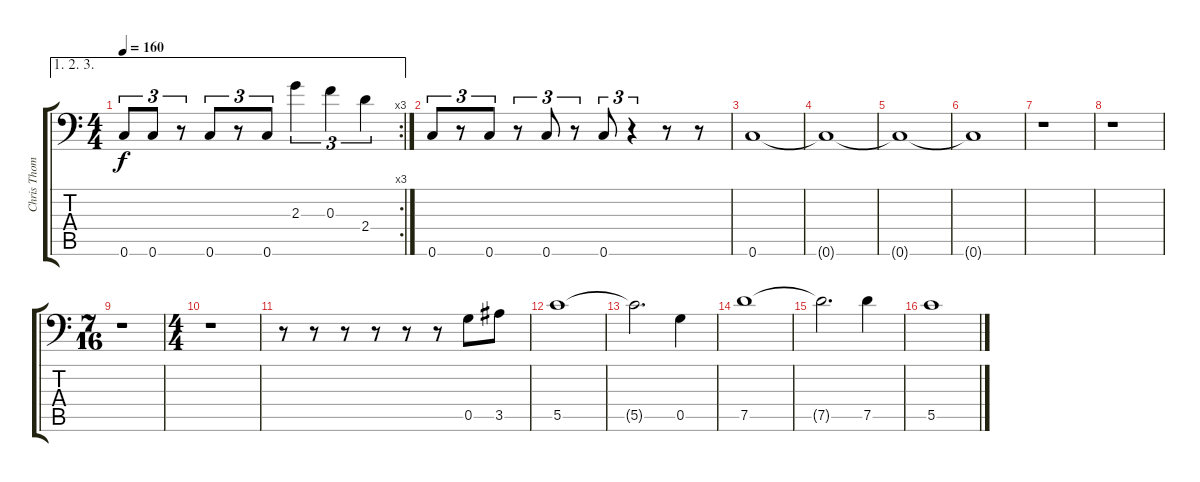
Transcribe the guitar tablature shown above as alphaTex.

\track ("Chris Thompson" "Chris Thom") {instrument electricbasspick}
\staff {score tabs}
\tuning (D4 A3 F3 C3 G2 C2) {hide}
\ae (1 2 3)
\rc 3
\ts (4 4)
\tempo 160
\clef f4
\ks c
0.6.8{tu (3 2) dy f} 0.6.8{tu (3 2)} r.8{tu (3 2)} 0.6.8{tu (3 2)} r.8{tu (3 2)} 0.6.8{tu (3 2)} 2.3.4{tu (3 2)} 0.3.4{tu (3 2)} 2.4.4{tu (3 2)} |
0.6.8{tu (3 2)} r.8{tu (3 2)} 0.6.8{tu (3 2)} r.8{tu (3 2)} 0.6.8{tu (3 2)} r.8{tu (3 2)} 0.6.8{tu (3 2)} r.4{tu (3 2)} r.8 r.8 |
0.6.1 |
0.6{t}.1{volume 4} |
0.6{t}.1{volume 4} |
0.6{t}.1{volume 3} |
r.1 |
r.1 |
\ts (7 16)
r.1 |
\ts (4 4)
r.1 |
r.8 r.8 r.8 r.8 r.8 r.8 0.5.8 3.5.8 |
5.5.1 |
5.5{t}.2{d} 0.5.4 |
7.5.1 |
7.5{t}.2{d} 7.5.4 |
5.5.1
